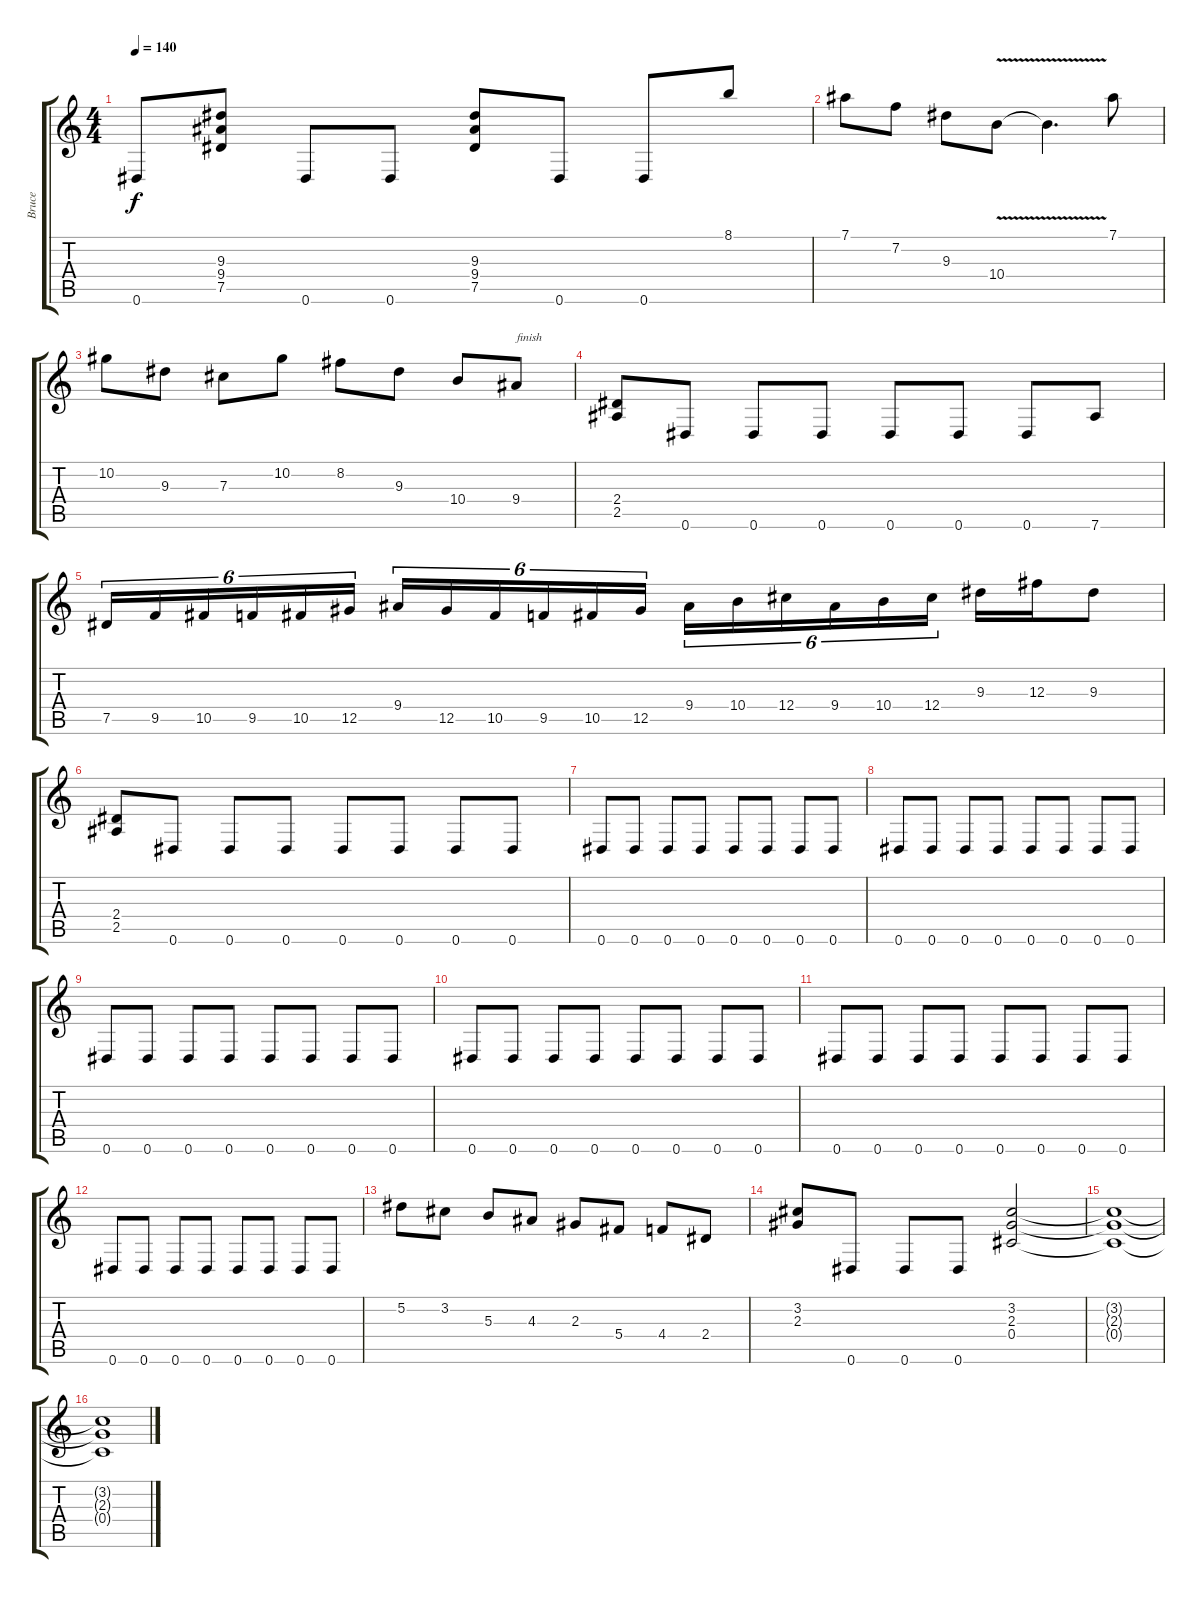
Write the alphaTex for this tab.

\track ("Bruce" "Bruce") {instrument distortionguitar}
\staff {score tabs}
\tuning (Eb4 Bb3 Gb3 Db3 Ab2 Eb2) {hide}
\ts (4 4)
\tempo 140
\clef g2
\ks c
0.6.8{dy f} (9.3 9.4 7.5).8 0.6.8 0.6.8 (9.3 9.4 7.5).8 0.6.8 0.6.8 8.1.8 |
7.1.8 7.2.8 9.3.8 10.4{v}.8 10.4{t}.4{d} 7.1.8 |
10.2.8 9.3.8 7.3.8 10.2.8 8.2.8 9.3.8 10.4.8 9.4.8{txt "finish"} |
(2.4 2.5).8 0.6.8 0.6.8 0.6.8 0.6.8 0.6.8 0.6.8 7.6.8 |
7.5.16{tu (6 4)} 9.5.16{tu (6 4)} 10.5.16{tu (6 4)} 9.5.16{tu (6 4)} 10.5.16{tu (6 4)} 12.5.16{tu (6 4)} 9.4.16{tu (6 4)} 12.5.16{tu (6 4)} 10.5.16{tu (6 4)} 9.5.16{tu (6 4)} 10.5.16{tu (6 4)} 12.5.16{tu (6 4)} 9.4.16{tu (6 4)} 10.4.16{tu (6 4)} 12.4.16{tu (6 4)} 9.4.16{tu (6 4)} 10.4.16{tu (6 4)} 12.4.16{tu (6 4)} 9.3.16 12.3.16 9.3.8 |
(2.4 2.5).8 0.6.8 0.6.8 0.6.8 0.6.8 0.6.8 0.6.8 0.6.8 |
0.6.8 0.6.8 0.6.8 0.6.8 0.6.8 0.6.8 0.6.8 0.6.8 |
0.6.8 0.6.8 0.6.8 0.6.8 0.6.8 0.6.8 0.6.8 0.6.8 |
0.6.8 0.6.8 0.6.8 0.6.8 0.6.8 0.6.8 0.6.8 0.6.8 |
0.6.8 0.6.8 0.6.8 0.6.8 0.6.8 0.6.8 0.6.8 0.6.8 |
0.6.8 0.6.8 0.6.8 0.6.8 0.6.8 0.6.8 0.6.8 0.6.8 |
0.6.8 0.6.8 0.6.8 0.6.8 0.6.8 0.6.8 0.6.8 0.6.8 |
5.2.8 3.2.8 5.3.8 4.3.8 2.3.8 5.4.8 4.4.8 2.4.8 |
(3.2 2.3).8 0.6.8 0.6.8 0.6.8 (3.2 2.3 0.4).2 |
(3.2{t} 2.3{t} 0.4{t}).1 |
(3.2{t} 2.3{t} 0.4{t}).1
